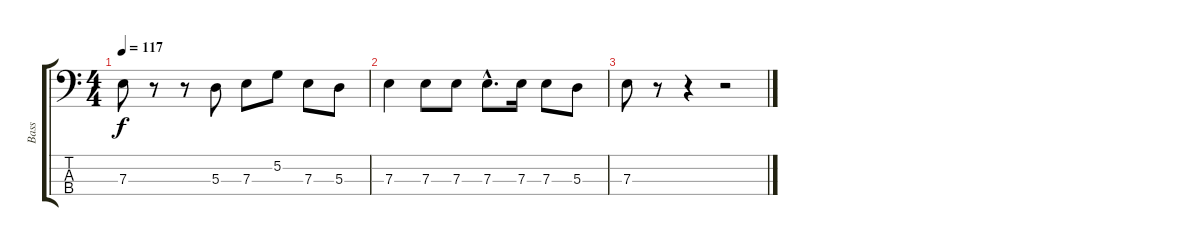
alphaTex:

\track ("Bass" "Bass") {instrument electricbassfinger}
\staff {score tabs}
\tuning (G2 D2 A1 E1) {hide}
\ts (4 4)
\tempo 117
\clef f4
\ks c
7.3.8{dy f} r.8 r.8 5.3.8 7.3.8 5.2.8 7.3.8 5.3.8 |
7.3.4 7.3.8 7.3.8 7.3{hac}.8{d} 7.3.16 7.3.8 5.3.8 |
7.3.8 r.8 r.4 r.2
